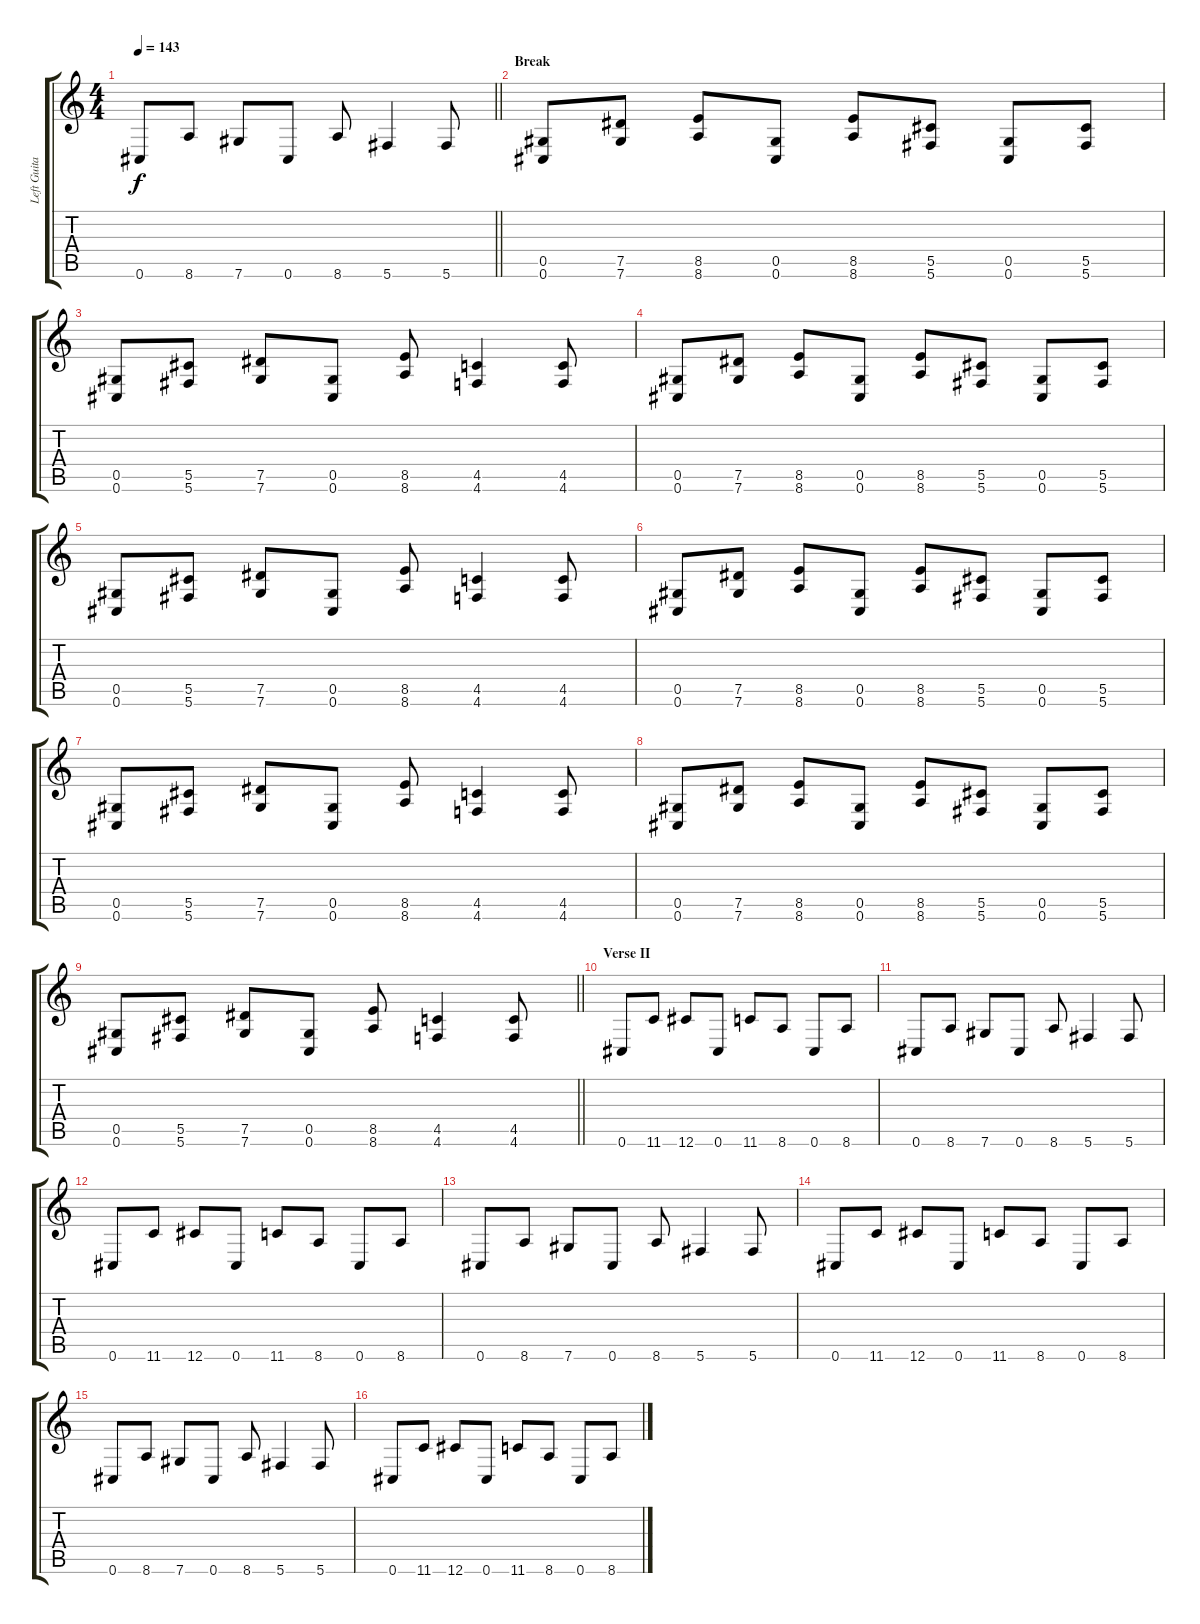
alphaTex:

\track ("Left Guitar" "Left Guita") {instrument overdrivenguitar}
\staff {score tabs}
\tuning (Eb4 Bb3 Gb3 Db3 Ab2 Db2) {hide}
\ts (4 4)
\tempo 143
\clef g2
\barLineRight lightlight
\ks c
0.6.8{dy f} 8.6.8 7.6.8 0.6.8 8.6.8 5.6.4 5.6.8 |
\section ("" "Break")
(0.5 0.6).8 (7.5 7.6).8 (8.5 8.6).8 (0.5 0.6).8 (8.5 8.6).8 (5.5 5.6).8 (0.5 0.6).8 (5.5 5.6).8 |
(0.5 0.6).8 (5.5 5.6).8 (7.5 7.6).8 (0.5 0.6).8 (8.5 8.6).8 (4.5 4.6).4 (4.5 4.6).8 |
(0.5 0.6).8 (7.5 7.6).8 (8.5 8.6).8 (0.5 0.6).8 (8.5 8.6).8 (5.5 5.6).8 (0.5 0.6).8 (5.5 5.6).8 |
(0.5 0.6).8 (5.5 5.6).8 (7.5 7.6).8 (0.5 0.6).8 (8.5 8.6).8 (4.5 4.6).4 (4.5 4.6).8 |
(0.5 0.6).8 (7.5 7.6).8 (8.5 8.6).8 (0.5 0.6).8 (8.5 8.6).8 (5.5 5.6).8 (0.5 0.6).8 (5.5 5.6).8 |
(0.5 0.6).8 (5.5 5.6).8 (7.5 7.6).8 (0.5 0.6).8 (8.5 8.6).8 (4.5 4.6).4 (4.5 4.6).8 |
(0.5 0.6).8 (7.5 7.6).8 (8.5 8.6).8 (0.5 0.6).8 (8.5 8.6).8 (5.5 5.6).8 (0.5 0.6).8 (5.5 5.6).8 |
\barLineRight lightlight
(0.5 0.6).8 (5.5 5.6).8 (7.5 7.6).8 (0.5 0.6).8 (8.5 8.6).8 (4.5 4.6).4 (4.5 4.6).8 |
\section ("" "Verse II")
0.6.8 11.6.8 12.6.8 0.6.8 11.6.8 8.6.8 0.6.8 8.6.8 |
0.6.8 8.6.8 7.6.8 0.6.8 8.6.8 5.6.4 5.6.8 |
0.6.8 11.6.8 12.6.8 0.6.8 11.6.8 8.6.8 0.6.8 8.6.8 |
0.6.8 8.6.8 7.6.8 0.6.8 8.6.8 5.6.4 5.6.8 |
0.6.8 11.6.8 12.6.8 0.6.8 11.6.8 8.6.8 0.6.8 8.6.8 |
0.6.8 8.6.8 7.6.8 0.6.8 8.6.8 5.6.4 5.6.8 |
0.6.8 11.6.8 12.6.8 0.6.8 11.6.8 8.6.8 0.6.8 8.6.8
